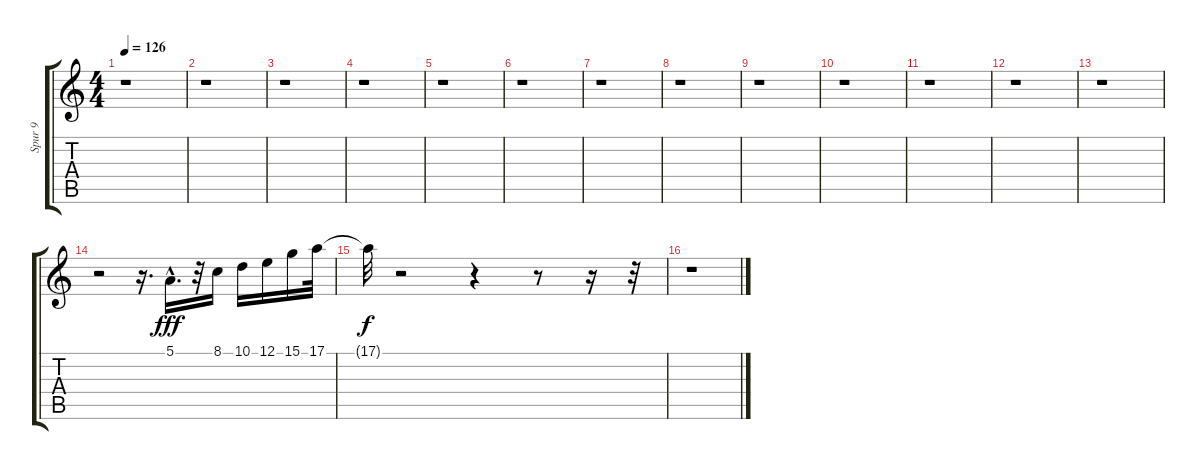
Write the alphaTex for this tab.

\track ("Spur 9" "Spur 9") {instrument brasssection}
\staff {score tabs}
\tuning (E4 B3 G3 D3 A2 E2) {hide}
\ts (4 4)
\tempo 126
\clef g2
\ks c
r.1{dy fff} |
r.1 |
r.1 |
r.1 |
r.1 |
r.1 |
r.1 |
r.1 |
r.1 |
r.1 |
r.1 |
r.1 |
r.1 |
r.2 r.16{d} 5.1{hac}.16{d} r.32 8.1.16 10.1.16 12.1.16 15.1.16 17.1.32 |
17.1{t}.32{dy f} r.2 r.4 r.8 r.16 r.32 |
r.1
